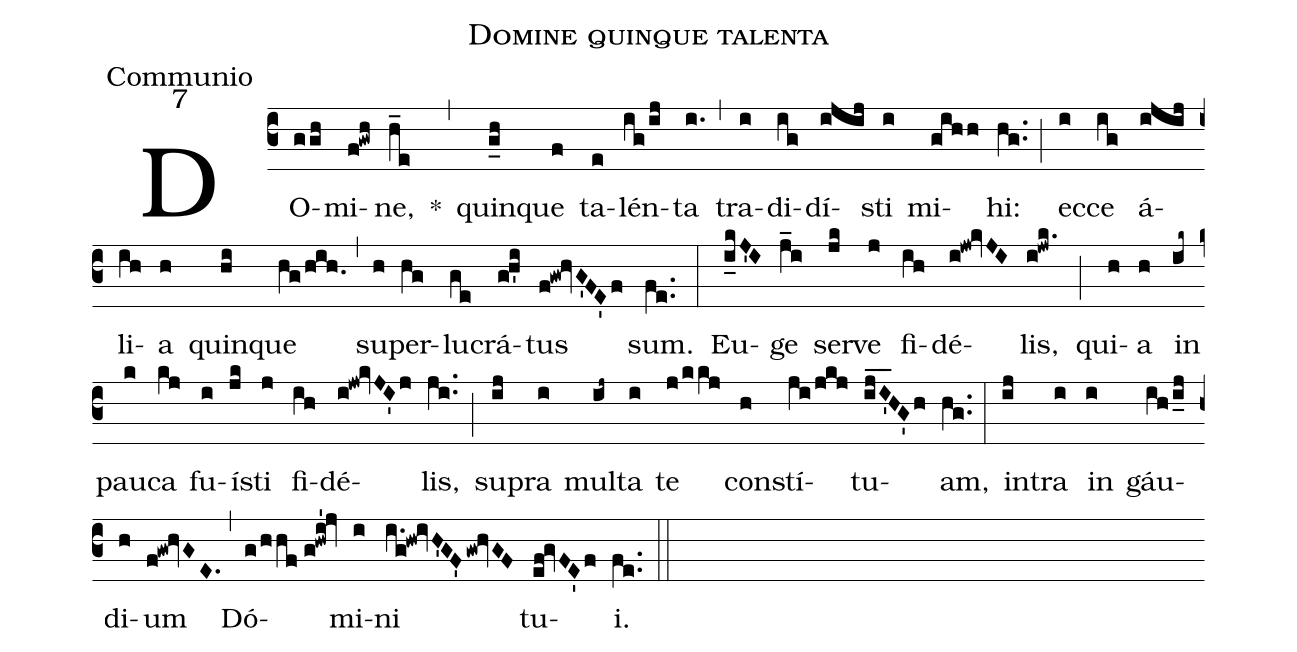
name:Domine quinque talenta;
office-part:Communio;
mode:7;
%%
(c3) DO(ggh)mi(f!gwh)ne,(h_e) *(,) quin(g_h)que(f) ta(e)lén(ig/ij)ta(i.) (,) tra(i)di(ig)dí(ijij)sti(i) mi(gihh)hi:(hg..) (;) ec(i)ce(ig) á(ijij)li(ih)a(h) quin(hi)que(hg/hih.) (,) su(h)per(hg)lu(ge)crá(g!h'i)tus(f!gw!hvG'FE'f) sum.(fe..) (:) Eu(i_kJ'I)ge(j_i) ser(jk)ve(j) fi(ih)dé(i!jw!kvJI)lis,(i!jwk.) (;) qui(h)a(h) in(ik~) pau(k)ca(kj) fu(i)í(jk)sti(j) fi(ih)dé(i!jw!kvJI'j)lis,(ji..) (;) su(ij)pra(i) mul(ij~)ta(i) te(j/kkj) con(h)stí(ji/jkj)tu(ij_I'_HG'h)am,(hg..) (:) in(ij)tra(i) in(i) gáu(ih/i_j)di(h)um(f!gw!hvGE.) (,) Dó(g/hhf//g!hwi'!jv)mi(i)ni(i.g!hw!ivH'GF'/gw!hvGF) tu(ef!gvFE'f)i.(fe..) (::)
